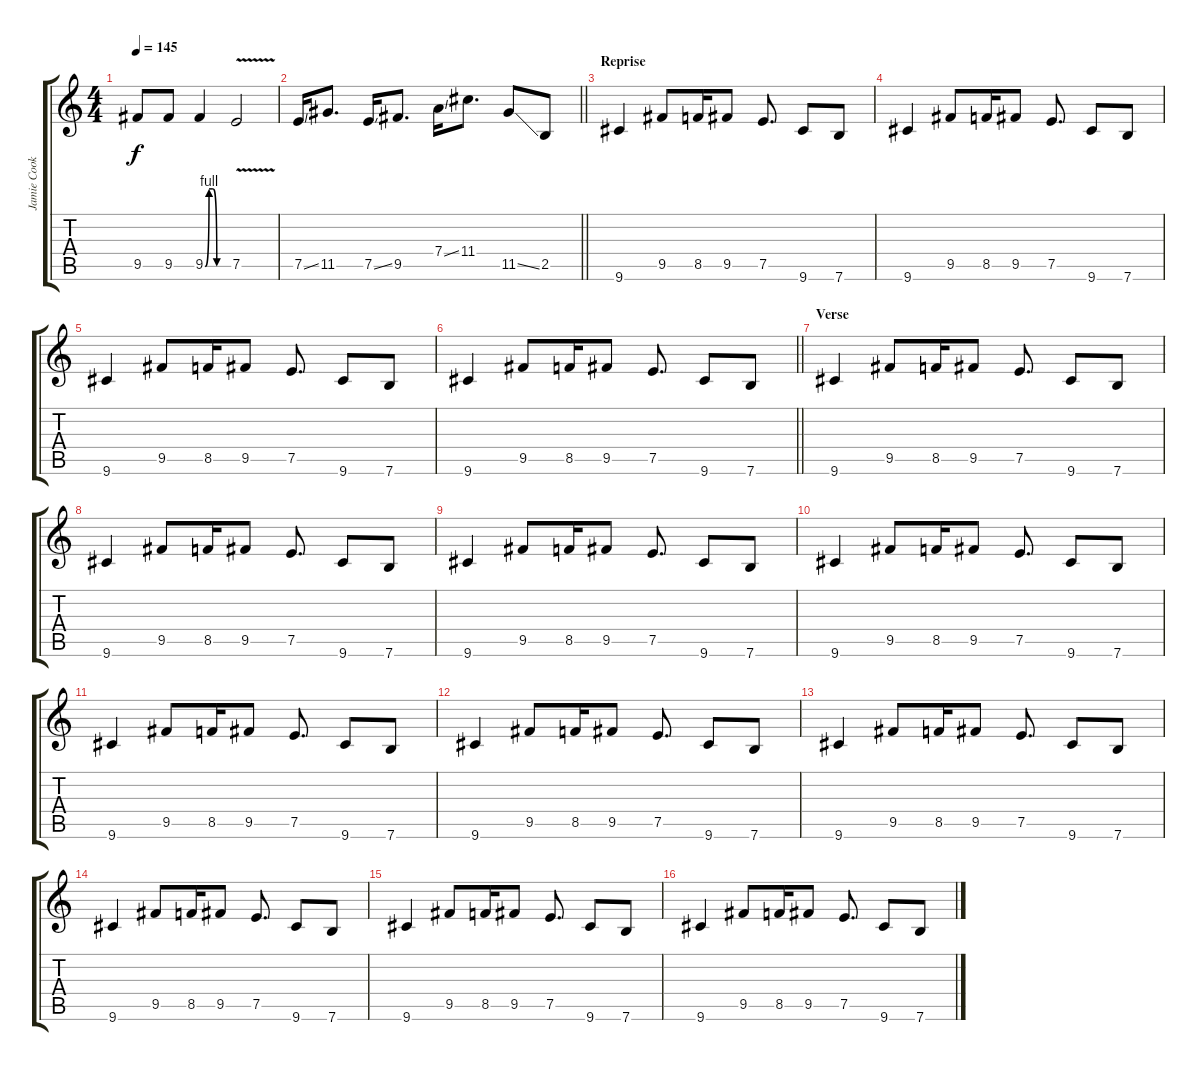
\track ("Jamie Cook" "Jamie Cook") {instrument distortionguitar}
\staff {score tabs}
\tuning (E4 B3 G3 D3 A2 E2) {hide}
\ts (4 4)
\tempo 145
\clef g2
\ks c
9.5.8{dy f} 9.5.8 9.5{be (custom 0 0 10 4 20 4 30 0 60 0)}.4 7.5{v}.2 |
\barLineRight lightlight
7.5{ss}.16 11.5.8{d} 7.5{ss}.16 9.5.8{d} 7.4{ss}.16 11.4.8{d} 11.5{ss}.8 2.5.8 |
\section ("" "Reprise")
9.6.4 9.5.8 8.5.16 9.5.8 7.5.8{d} 9.6.8 7.6.8 |
9.6.4 9.5.8 8.5.16 9.5.8 7.5.8{d} 9.6.8 7.6.8 |
9.6.4 9.5.8 8.5.16 9.5.8 7.5.8{d} 9.6.8 7.6.8 |
\barLineRight lightlight
9.6.4 9.5.8 8.5.16 9.5.8 7.5.8{d} 9.6.8 7.6.8 |
\section ("" "Verse")
9.6.4 9.5.8 8.5.16 9.5.8 7.5.8{d} 9.6.8 7.6.8 |
9.6.4 9.5.8 8.5.16 9.5.8 7.5.8{d} 9.6.8 7.6.8 |
9.6.4 9.5.8 8.5.16 9.5.8 7.5.8{d} 9.6.8 7.6.8 |
9.6.4 9.5.8 8.5.16 9.5.8 7.5.8{d} 9.6.8 7.6.8 |
9.6.4 9.5.8 8.5.16 9.5.8 7.5.8{d} 9.6.8 7.6.8 |
9.6.4 9.5.8 8.5.16 9.5.8 7.5.8{d} 9.6.8 7.6.8 |
9.6.4 9.5.8 8.5.16 9.5.8 7.5.8{d} 9.6.8 7.6.8 |
9.6.4 9.5.8 8.5.16 9.5.8 7.5.8{d} 9.6.8 7.6.8 |
9.6.4 9.5.8 8.5.16 9.5.8 7.5.8{d} 9.6.8 7.6.8 |
9.6.4 9.5.8 8.5.16 9.5.8 7.5.8{d} 9.6.8 7.6.8
